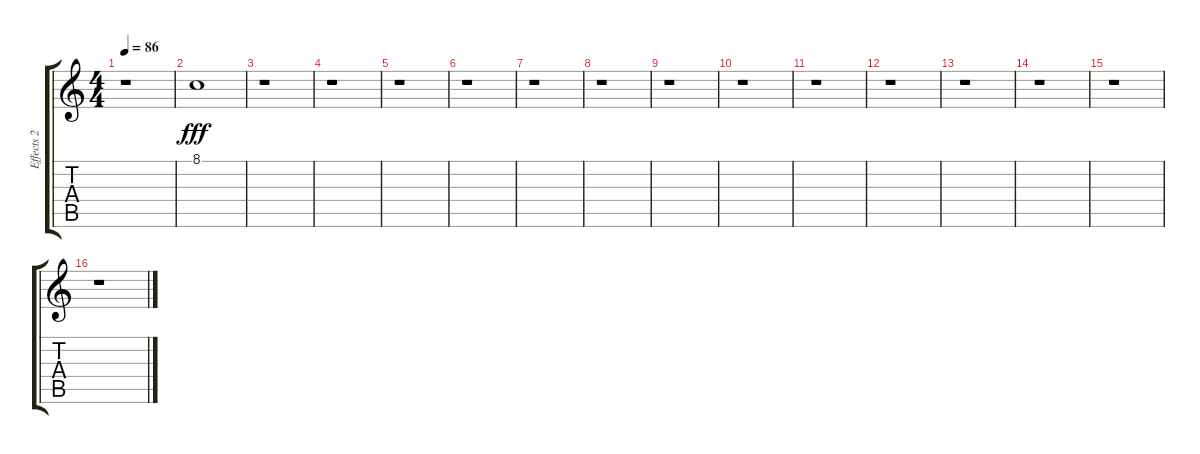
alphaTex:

\track ("Effects 2" "Effects 2") {instrument pad3polysynth}
\staff {score tabs}
\tuning (E4 B3 G3 D3 A2 E2) {hide}
\ts (4 4)
\tempo 86
\clef g2
\ks c
r.1{dy f} |
8.1.1{dy fff} |
r.1 |
r.1 |
r.1 |
r.1 |
r.1 |
r.1 |
r.1 |
r.1 |
r.1 |
r.1 |
r.1 |
r.1 |
r.1 |
r.1
